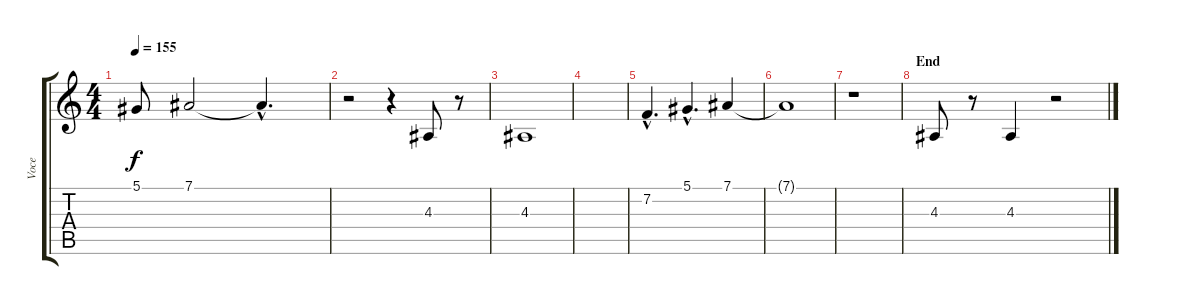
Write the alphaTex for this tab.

\track ("Voce" "Voce") {instrument violin}
\staff {score tabs}
\tuning (Eb4 Bb3 Gb3 Db3 Ab2 Eb2) {hide}
\ts (4 4)
\tempo 155
\clef g2
\ks c
5.1{t}.8{dy f} 7.1.2 7.1{hac t}.4{d} |
r.2 r.4 4.3.8 r.8 |
4.3.1 |
|
7.2{hac}.4{d} 5.1{hac}.4{d} 7.1.4 |
7.1{t}.1 |
r.1 |
\section ("" "End")
4.3.8 r.8 4.3.4 r.2
